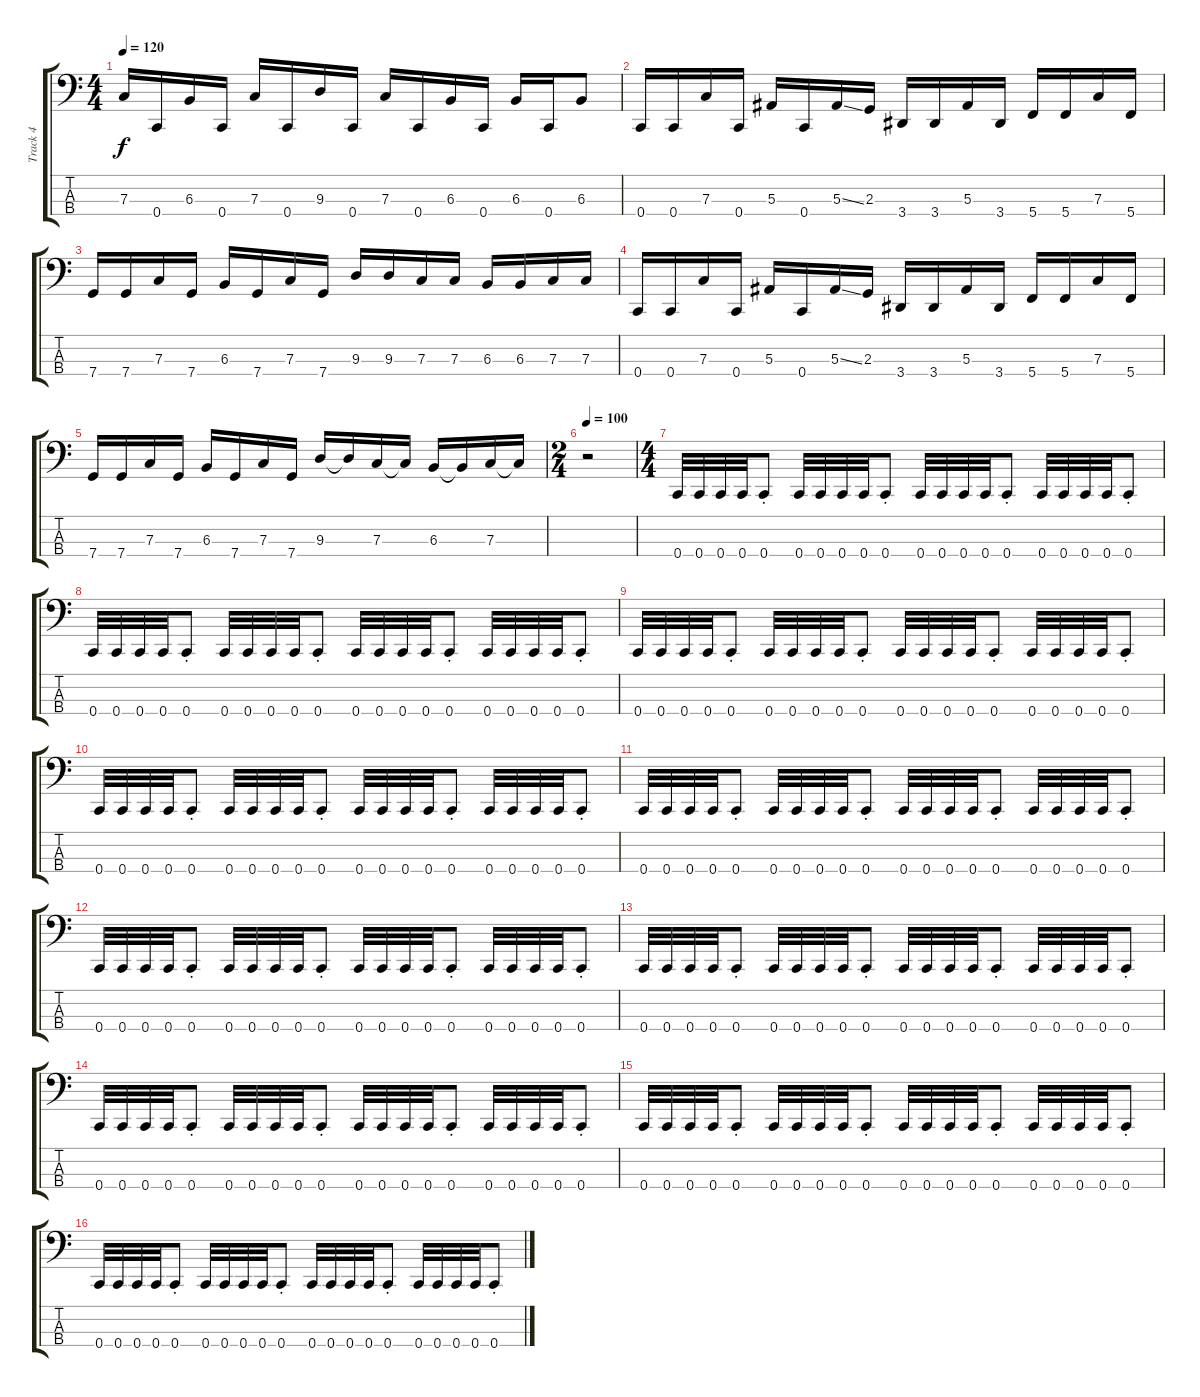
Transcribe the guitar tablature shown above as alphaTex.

\track ("Track 4" "Track 4") {instrument electricbasspick}
\staff {score tabs}
\tuning (Eb2 Bb1 F1 C1) {hide}
\ts (4 4)
\tempo 120
\clef f4
\ks c
7.3.16{dy f} 0.4.16 6.3.16 0.4.16 7.3.16 0.4.16 9.3.16 0.4.16 7.3.16 0.4.16 6.3.16 0.4.16 6.3.16 0.4.16 6.3.8 |
0.4.16 0.4.16 7.3.16 0.4.16 5.3.16 0.4.16 5.3{ss}.16 2.3.16 3.4.16 3.4.16 5.3.16 3.4.16 5.4.16 5.4.16 7.3.16 5.4.16 |
7.4.16 7.4.16 7.3.16 7.4.16 6.3.16 7.4.16 7.3.16 7.4.16 9.3.16 9.3.16 7.3.16 7.3.16 6.3.16 6.3.16 7.3.16 7.3.16 |
0.4.16 0.4.16 7.3.16 0.4.16 5.3.16 0.4.16 5.3{ss}.16 2.3.16 3.4.16 3.4.16 5.3.16 3.4.16 5.4.16 5.4.16 7.3.16 5.4.16 |
7.4.16 7.4.16 7.3.16 7.4.16 6.3.16 7.4.16 7.3.16 7.4.16 9.3.16 9.3{t}.16 7.3.16 7.3{t}.16 6.3.16 6.3{t}.16 7.3.16 7.3{t}.16 |
\ts (2 4)
\tempo 100
r.2 |
\ts (4 4)
0.4.32 0.4.32 0.4.32 0.4.32 0.4{st}.8 0.4.32 0.4.32 0.4.32 0.4.32 0.4{st}.8 0.4.32 0.4.32 0.4.32 0.4.32 0.4{st}.8 0.4.32 0.4.32 0.4.32 0.4.32 0.4{st}.8 |
0.4.32 0.4.32 0.4.32 0.4.32 0.4{st}.8 0.4.32 0.4.32 0.4.32 0.4.32 0.4{st}.8 0.4.32 0.4.32 0.4.32 0.4.32 0.4{st}.8 0.4.32 0.4.32 0.4.32 0.4.32 0.4{st}.8 |
0.4.32 0.4.32 0.4.32 0.4.32 0.4{st}.8 0.4.32 0.4.32 0.4.32 0.4.32 0.4{st}.8 0.4.32 0.4.32 0.4.32 0.4.32 0.4{st}.8 0.4.32 0.4.32 0.4.32 0.4.32 0.4{st}.8 |
0.4.32 0.4.32 0.4.32 0.4.32 0.4{st}.8 0.4.32 0.4.32 0.4.32 0.4.32 0.4{st}.8 0.4.32 0.4.32 0.4.32 0.4.32 0.4{st}.8 0.4.32 0.4.32 0.4.32 0.4.32 0.4{st}.8 |
0.4.32 0.4.32 0.4.32 0.4.32 0.4{st}.8 0.4.32 0.4.32 0.4.32 0.4.32 0.4{st}.8 0.4.32 0.4.32 0.4.32 0.4.32 0.4{st}.8 0.4.32 0.4.32 0.4.32 0.4.32 0.4{st}.8 |
0.4.32 0.4.32 0.4.32 0.4.32 0.4{st}.8 0.4.32 0.4.32 0.4.32 0.4.32 0.4{st}.8 0.4.32 0.4.32 0.4.32 0.4.32 0.4{st}.8 0.4.32 0.4.32 0.4.32 0.4.32 0.4{st}.8 |
0.4.32 0.4.32 0.4.32 0.4.32 0.4{st}.8 0.4.32 0.4.32 0.4.32 0.4.32 0.4{st}.8 0.4.32 0.4.32 0.4.32 0.4.32 0.4{st}.8 0.4.32 0.4.32 0.4.32 0.4.32 0.4{st}.8 |
0.4.32 0.4.32 0.4.32 0.4.32 0.4{st}.8 0.4.32 0.4.32 0.4.32 0.4.32 0.4{st}.8 0.4.32 0.4.32 0.4.32 0.4.32 0.4{st}.8 0.4.32 0.4.32 0.4.32 0.4.32 0.4{st}.8 |
0.4.32 0.4.32 0.4.32 0.4.32 0.4{st}.8 0.4.32 0.4.32 0.4.32 0.4.32 0.4{st}.8 0.4.32 0.4.32 0.4.32 0.4.32 0.4{st}.8 0.4.32 0.4.32 0.4.32 0.4.32 0.4{st}.8 |
0.4.32 0.4.32 0.4.32 0.4.32 0.4{st}.8 0.4.32 0.4.32 0.4.32 0.4.32 0.4{st}.8 0.4.32 0.4.32 0.4.32 0.4.32 0.4{st}.8 0.4.32 0.4.32 0.4.32 0.4.32 0.4{st}.8
